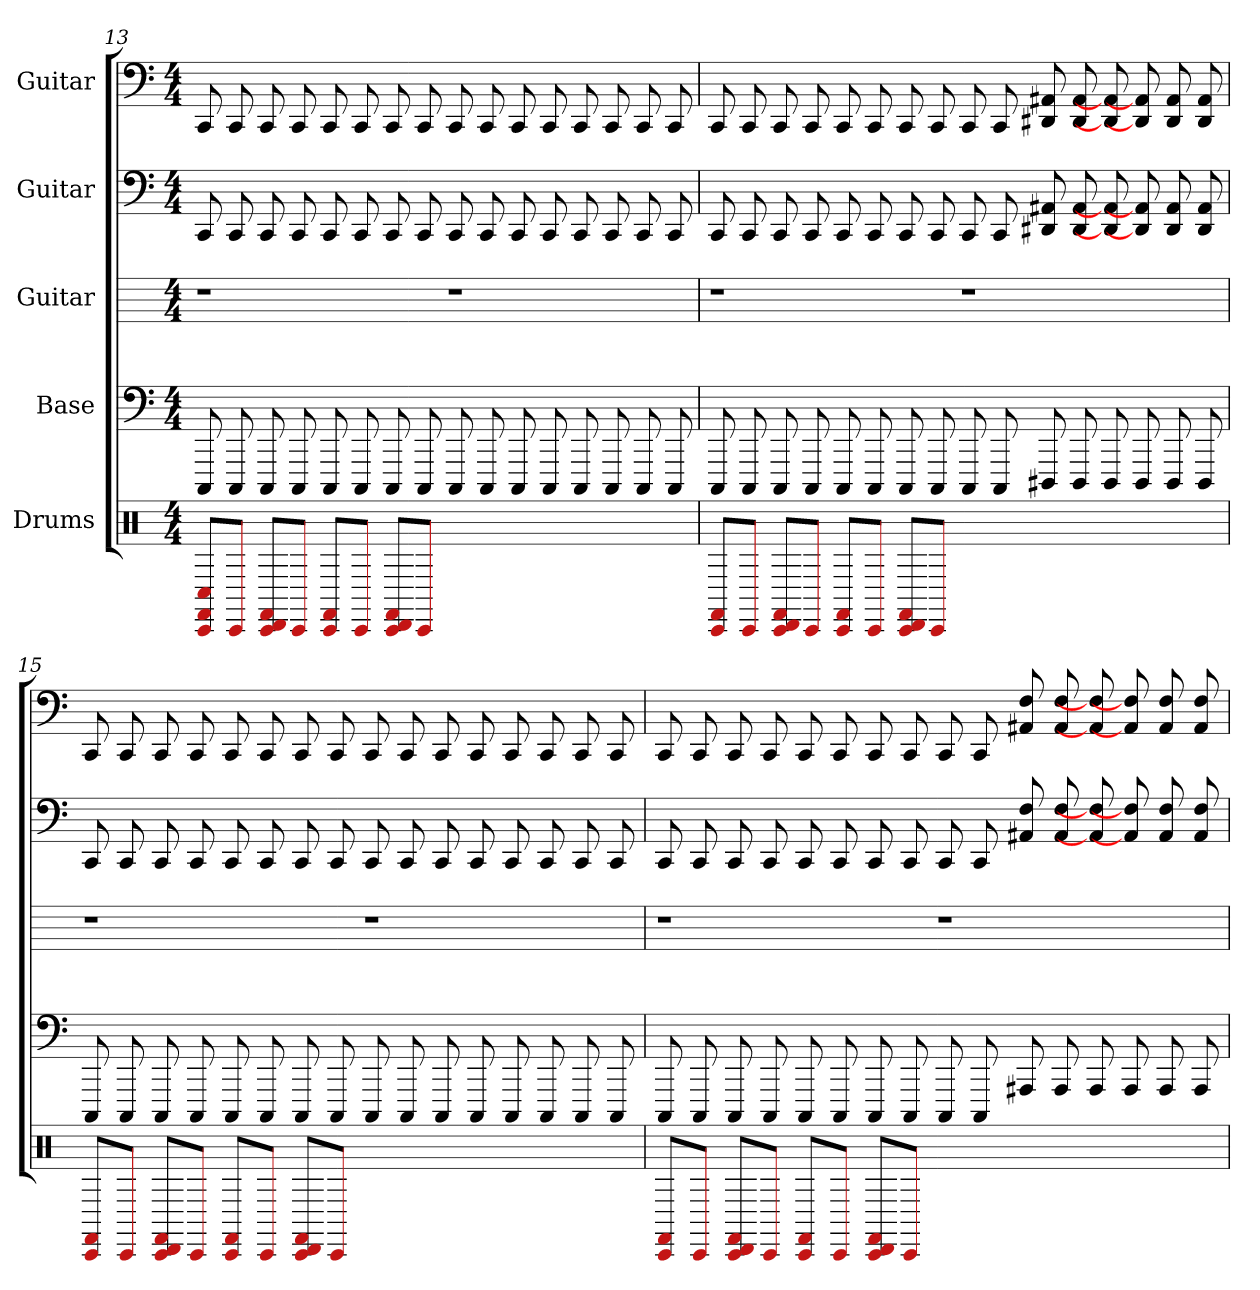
**kern	**kern	**kern	**kern	**kern
*part5	*part4	*part3	*part2	*part1
*staff5	*staff4	*staff3	*staff2	*staff1
*I"Drums	*I"Base	*I"Guitar	*I"Guitar	*I"Guitar
*clefX	*	*	*	*
*k[]	*k[]	*k[]	*k[]	*k[]
*M4/4	*M4/4	*M4/4	*M4/4	*M4/4
=13	=13	=13	=13	=13
8C#/ 8FF/ 8CC/L	8CCC	1r	8CC	8CC
8CC/J	8CCC	.	8CC	8CC
8FF/ 8DD/ 8CC/L	8CCC	.	8CC	8CC
8CC/J	8CCC	.	8CC	8CC
8FF/ 8CC/L	8CCC	.	8CC	8CC
8CC/J	8CCC	.	8CC	8CC
8FF/ 8DD/ 8CC/L	8CCC	.	8CC	8CC
8CC/J	8CCC	.	8CC	8CC
1ryy	8CCC	1r	8CC	8CC
.	8CCC	.	8CC	8CC
.	8CCC	.	8CC	8CC
.	8CCC	.	8CC	8CC
.	8CCC	.	8CC	8CC
.	8CCC	.	8CC	8CC
.	8CCC	.	8CC	8CC
.	8CCC	.	8CC	8CC
=14	=14	=14	=14	=14
8FF/ 8CC/L	8CCC	1r	8CC	8CC
8CC/J	8CCC	.	8CC	8CC
8FF/ 8DD/ 8CC/L	8CCC	.	8CC	8CC
8CC/J	8CCC	.	8CC	8CC
8FF/ 8CC/L	8CCC	.	8CC	8CC
8CC/J	8CCC	.	8CC	8CC
8FF/ 8DD/ 8CC/L	8CCC	.	8CC	8CC
8CC/J	8CCC	.	8CC	8CC
1ryy	8CCC	1r	8CC	8CC
.	8CCC	.	8CC	8CC
.	8DDD#	.	8AA# 8DD#	8AA# 8DD#
.	8DDD#	.	8AA# 8DD#	8AA# 8DD#
.	8DDD#	.	8AA#] 8DD#]	8AA#] 8DD#]
.	8DDD#	.	8AA#] 8DD#]	8AA#] 8DD#]
.	8DDD#	.	8AA# 8DD#	8AA# 8DD#
.	8DDD#	.	8AA# 8DD#	8AA# 8DD#
=15	=15	=15	=15	=15
8FF/ 8CC/L	8CCC	1r	8CC	8CC
8CC/J	8CCC	.	8CC	8CC
8FF/ 8DD/ 8CC/L	8CCC	.	8CC	8CC
8CC/J	8CCC	.	8CC	8CC
8FF/ 8CC/L	8CCC	.	8CC	8CC
8CC/J	8CCC	.	8CC	8CC
8FF/ 8DD/ 8CC/L	8CCC	.	8CC	8CC
8CC/J	8CCC	.	8CC	8CC
1ryy	8CCC	1r	8CC	8CC
.	8CCC	.	8CC	8CC
.	8CCC	.	8CC	8CC
.	8CCC	.	8CC	8CC
.	8CCC	.	8CC	8CC
.	8CCC	.	8CC	8CC
.	8CCC	.	8CC	8CC
.	8CCC	.	8CC	8CC
=16	=16	=16	=16	=16
8FF/ 8CC/L	8CCC	1r	8CC	8CC
8CC/J	8CCC	.	8CC	8CC
8FF/ 8DD/ 8CC/L	8CCC	.	8CC	8CC
8CC/J	8CCC	.	8CC	8CC
8FF/ 8CC/L	8CCC	.	8CC	8CC
8CC/J	8CCC	.	8CC	8CC
8FF/ 8DD/ 8CC/L	8CCC	.	8CC	8CC
8CC/J	8CCC	.	8CC	8CC
1ryy	8CCC	1r	8CC	8CC
.	8CCC	.	8CC	8CC
.	8AAA#	.	8F 8AA#	8F 8AA#
.	8AAA#	.	8F 8AA#	8F 8AA#
.	8AAA#	.	8F] 8AA#]	8F] 8AA#]
.	8AAA#	.	8F] 8AA#]	8F] 8AA#]
.	8AAA#	.	8F 8AA#	8F 8AA#
.	8AAA#	.	8F 8AA#	8F 8AA#
=	=	=	=	=
*-	*-	*-	*-	*-
